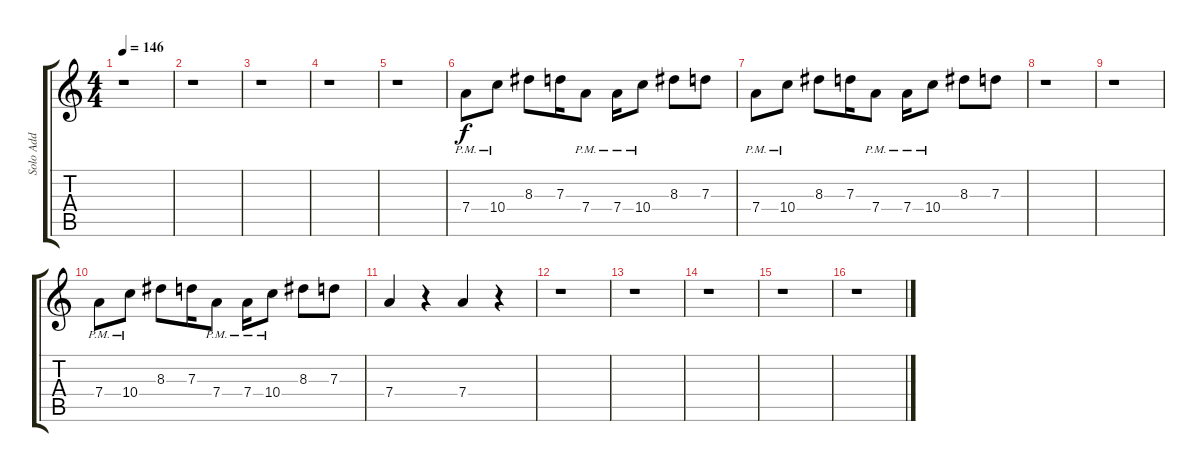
\track ("Solo Add" "Solo Add") {instrument distortionguitar}
\staff {score tabs}
\tuning (E4 B3 G3 D3 A2 E2) {hide}
\ts (4 4)
\tempo 146
\clef g2
\ks c
r.1{dy f} |
r.1 |
r.1 |
r.1 |
r.1 |
7.4{pm}.8 10.4{pm}.8 8.3.8 7.3.16 7.4{pm}.8 7.4{pm}.16 10.4{pm}.8 8.3.8 7.3.8 |
7.4{pm}.8 10.4{pm}.8 8.3.8 7.3.16 7.4{pm}.8 7.4{pm}.16 10.4{pm}.8 8.3.8 7.3.8 |
r.1 |
r.1 |
7.4{pm}.8 10.4{pm}.8 8.3.8 7.3.16 7.4{pm}.8 7.4{pm}.16 10.4{pm}.8 8.3.8 7.3.8 |
7.4.4 r.4 7.4.4 r.4 |
r.1 |
r.1 |
r.1 |
r.1 |
r.1
